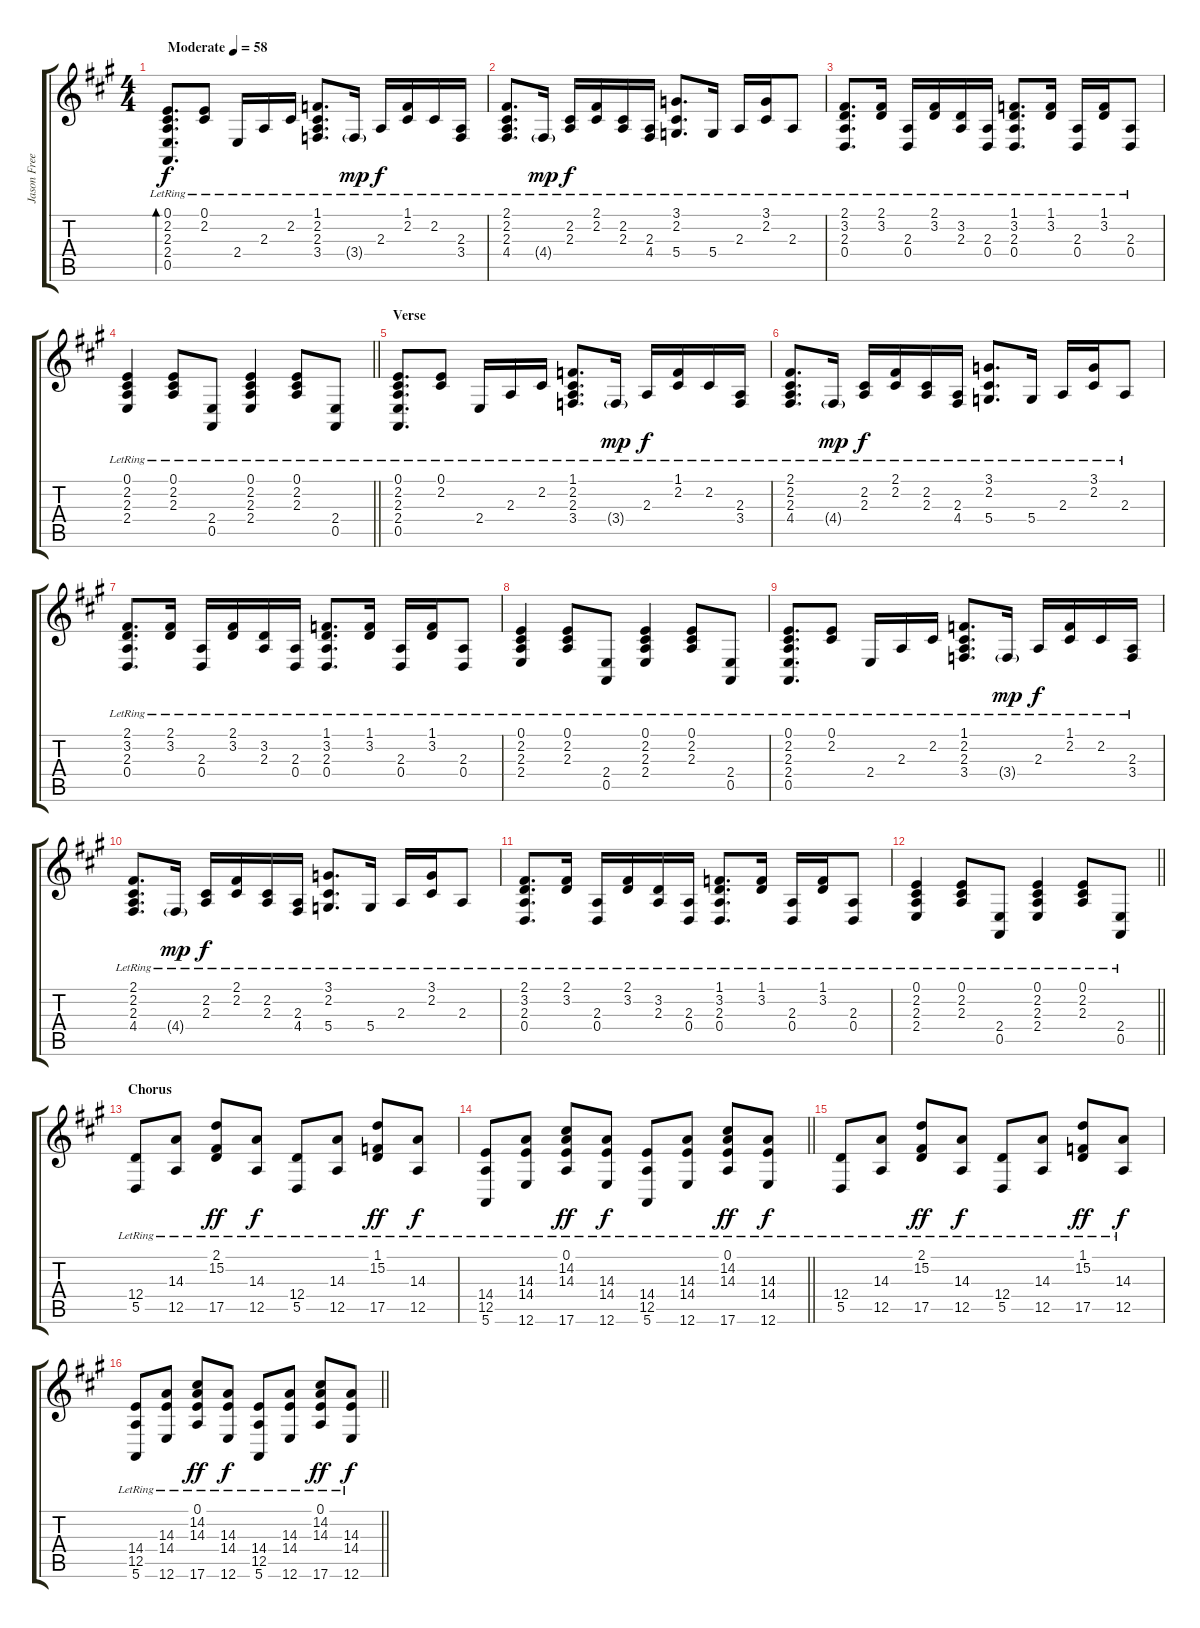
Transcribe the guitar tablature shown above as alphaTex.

\track ("Jason Freeze (Piano)" "Jason Free") {instrument acousticgrandpiano}
\staff {score tabs}
\tuning (E4 B3 G3 D3 A2 E2) {hide}
\ts (4 4)
\tempo (58 "Moderate")
\clef g2
\ks a
(0.1{lr} 2.2{lr} 2.3{lr} 2.4{lr} 0.5{lr}).8{d bd 60 dy f instrument acousticgrandpiano} (0.1{lr} 2.2{lr}).8 2.4{lr}.16 2.3{lr}.16 2.2{lr}.16 (1.1{lr} 2.2{lr} 2.3{lr} 3.4{lr}).8{d} 3.4{g lr}.16{dy mp} 2.3{lr}.16{dy f} (1.1{lr} 2.2{lr}).16 2.2{lr}.16 (2.3{lr} 3.4{lr}).16 |
(2.1{lr} 2.2{lr} 2.3{lr} 4.4{lr}).8{d} 4.4{g lr}.16{dy mp} (2.2{lr} 2.3{lr}).16{dy f} (2.1{lr} 2.2{lr}).16 (2.2{lr} 2.3{lr}).16 (2.3{lr} 4.4{lr}).16 (3.1{lr} 2.2{lr} 5.4{lr}).8{d} 5.4{lr}.16 2.3{lr}.16 (3.1{lr} 2.2{lr}).16 2.3{lr}.8 |
(2.1{lr} 3.2{lr} 2.3{lr} 0.4{lr}).8{d} (2.1{lr} 3.2{lr}).16 (2.3{lr} 0.4{lr}).16 (2.1{lr} 3.2{lr}).16 (3.2{lr} 2.3{lr}).16 (2.3{lr} 0.4{lr}).16 (1.1{lr} 3.2{lr} 2.3{lr} 0.4{lr}).8{d} (1.1{lr} 3.2{lr}).16 (2.3{lr} 0.4{lr}).16 (1.1{lr} 3.2{lr}).16 (2.3{lr} 0.4{lr}).8 |
\barLineRight lightlight
(0.1{lr} 2.2{lr} 2.3{lr} 2.4{lr}).4 (0.1{lr} 2.2{lr} 2.3{lr}).8 (2.4{lr} 0.5{lr}).8 (0.1{lr} 2.2{lr} 2.3{lr} 2.4{lr}).4 (0.1{lr} 2.2{lr} 2.3{lr}).8 (2.4{lr} 0.5{lr}).8 |
\section ("" "Verse")
(0.1{lr} 2.2{lr} 2.3{lr} 2.4{lr} 0.5{lr}).8{d} (0.1{lr} 2.2{lr}).8 2.4{lr}.16 2.3{lr}.16 2.2{lr}.16 (1.1{lr} 2.2{lr} 2.3{lr} 3.4{lr}).8{d} 3.4{g lr}.16{dy mp} 2.3{lr}.16{dy f} (1.1{lr} 2.2{lr}).16 2.2{lr}.16 (2.3{lr} 3.4{lr}).16 |
(2.1{lr} 2.2{lr} 2.3{lr} 4.4{lr}).8{d} 4.4{g lr}.16{dy mp} (2.2{lr} 2.3{lr}).16{dy f} (2.1{lr} 2.2{lr}).16 (2.2{lr} 2.3{lr}).16 (2.3{lr} 4.4{lr}).16 (3.1{lr} 2.2{lr} 5.4{lr}).8{d} 5.4{lr}.16 2.3{lr}.16 (3.1{lr} 2.2{lr}).16 2.3{lr}.8 |
(2.1{lr} 3.2{lr} 2.3{lr} 0.4{lr}).8{d} (2.1{lr} 3.2{lr}).16 (2.3{lr} 0.4{lr}).16 (2.1{lr} 3.2{lr}).16 (3.2{lr} 2.3{lr}).16 (2.3{lr} 0.4{lr}).16 (1.1{lr} 3.2{lr} 2.3{lr} 0.4{lr}).8{d} (1.1{lr} 3.2{lr}).16 (2.3{lr} 0.4{lr}).16 (1.1{lr} 3.2{lr}).16 (2.3{lr} 0.4{lr}).8 |
(0.1{lr} 2.2{lr} 2.3{lr} 2.4{lr}).4 (0.1{lr} 2.2{lr} 2.3{lr}).8 (2.4{lr} 0.5{lr}).8 (0.1{lr} 2.2{lr} 2.3{lr} 2.4{lr}).4 (0.1{lr} 2.2{lr} 2.3{lr}).8 (2.4{lr} 0.5{lr}).8 |
(0.1{lr} 2.2{lr} 2.3{lr} 2.4{lr} 0.5{lr}).8{d} (0.1{lr} 2.2{lr}).8 2.4{lr}.16 2.3{lr}.16 2.2{lr}.16 (1.1{lr} 2.2{lr} 2.3{lr} 3.4{lr}).8{d} 3.4{g lr}.16{dy mp} 2.3{lr}.16{dy f} (1.1{lr} 2.2{lr}).16 2.2{lr}.16 (2.3{lr} 3.4{lr}).16 |
(2.1{lr} 2.2{lr} 2.3{lr} 4.4{lr}).8{d} 4.4{g lr}.16{dy mp} (2.2{lr} 2.3{lr}).16{dy f} (2.1{lr} 2.2{lr}).16 (2.2{lr} 2.3{lr}).16 (2.3{lr} 4.4{lr}).16 (3.1{lr} 2.2{lr} 5.4{lr}).8{d} 5.4{lr}.16 2.3{lr}.16 (3.1{lr} 2.2{lr}).16 2.3{lr}.8 |
(2.1{lr} 3.2{lr} 2.3{lr} 0.4{lr}).8{d} (2.1{lr} 3.2{lr}).16 (2.3{lr} 0.4{lr}).16 (2.1{lr} 3.2{lr}).16 (3.2{lr} 2.3{lr}).16 (2.3{lr} 0.4{lr}).16 (1.1{lr} 3.2{lr} 2.3{lr} 0.4{lr}).8{d} (1.1{lr} 3.2{lr}).16 (2.3{lr} 0.4{lr}).16 (1.1{lr} 3.2{lr}).16 (2.3{lr} 0.4{lr}).8 |
\barLineRight lightlight
(0.1{lr} 2.2{lr} 2.3{lr} 2.4{lr}).4 (0.1{lr} 2.2{lr} 2.3{lr}).8 (2.4{lr} 0.5{lr}).8 (0.1{lr} 2.2{lr} 2.3{lr} 2.4{lr}).4 (0.1{lr} 2.2{lr} 2.3{lr}).8 (2.4{lr} 0.5{lr}).8 |
\section ("" "Chorus")
(12.4{lr} 5.5{lr}).8 (14.3{lr} 12.5{lr}).8 (2.1{lr} 15.2{lr} 17.5{lr}).8{dy ff} (14.3{lr} 12.5).8{dy f} (12.4{lr} 5.5{lr}).8 (14.3{lr} 12.5{lr}).8 (1.1{lr} 15.2{lr} 17.5{lr}).8{dy ff} (14.3{lr} 12.5{lr}).8{dy f} |
\barLineRight lightlight
(14.4{lr} 12.5{lr} 5.6{lr}).8 (14.3{lr} 14.4{lr} 12.6{lr}).8 (0.1{lr} 14.2{lr} 14.3{lr} 17.6{lr}).8{dy ff} (14.3{lr} 14.4{lr} 12.6{lr}).8{dy f} (14.4{lr} 12.5{lr} 5.6{lr}).8 (14.3{lr} 14.4{lr} 12.6{lr}).8 (0.1{lr} 14.2{lr} 14.3{lr} 17.6{lr}).8{dy ff} (14.3{lr} 14.4{lr} 12.6{lr}).8{dy f} |
(12.4{lr} 5.5{lr}).8 (14.3{lr} 12.5{lr}).8 (2.1{lr} 15.2{lr} 17.5{lr}).8{dy ff} (14.3{lr} 12.5).8{dy f} (12.4{lr} 5.5{lr}).8 (14.3{lr} 12.5{lr}).8 (1.1{lr} 15.2{lr} 17.5{lr}).8{dy ff} (14.3{lr} 12.5{lr}).8{dy f} |
\barLineRight lightlight
(14.4{lr} 12.5{lr} 5.6{lr}).8 (14.3{lr} 14.4{lr} 12.6{lr}).8 (0.1{lr} 14.2{lr} 14.3{lr} 17.6{lr}).8{dy ff} (14.3{lr} 14.4{lr} 12.6{lr}).8{dy f} (14.4{lr} 12.5{lr} 5.6{lr}).8 (14.3{lr} 14.4{lr} 12.6{lr}).8 (0.1{lr} 14.2{lr} 14.3{lr} 17.6{lr}).8{dy ff} (14.3{lr} 14.4{lr} 12.6{lr}).8{dy f}
